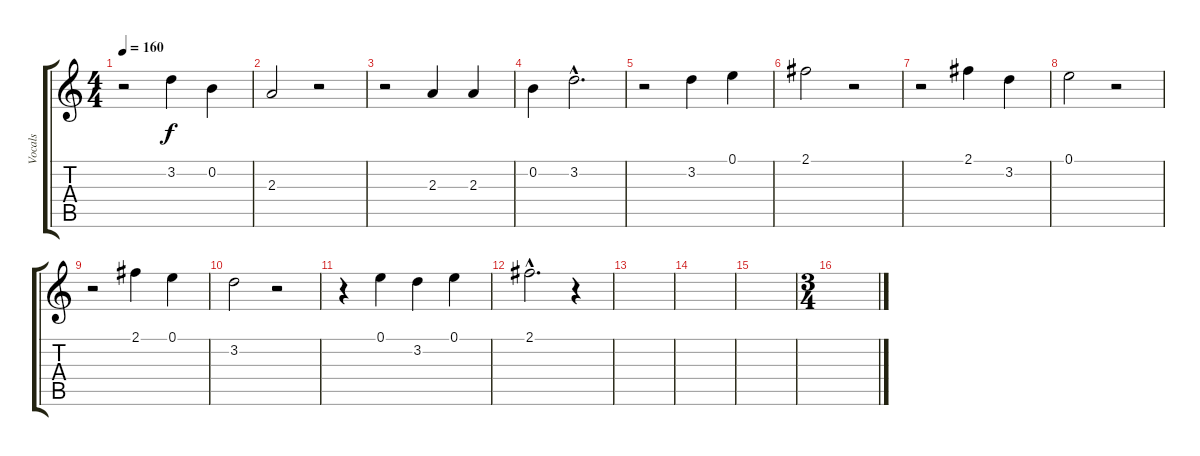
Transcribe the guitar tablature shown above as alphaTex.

\track ("Vocals" "Vocals") {instrument electricguitarjazz}
\staff {score tabs}
\tuning (E4 B3 G3 D3 A2 E2) {hide}
\ts (4 4)
\tempo 160
\clef g2
\ks c
r.2{dy f} 3.2.4 0.2.4 |
2.3.2 r.2 |
r.2 2.3.4 2.3.4 |
0.2.4 3.2{hac}.2{d} |
r.2 3.2.4 0.1.4 |
2.1.2 r.2 |
r.2 2.1.4 3.2.4 |
0.1.2 r.2 |
r.2 2.1.4 0.1.4 |
3.2.2 r.2 |
r.4 0.1.4 3.2.4 0.1.4 |
2.1{hac}.2{d} r.4 |
|
|
|
\ts (3 4)
